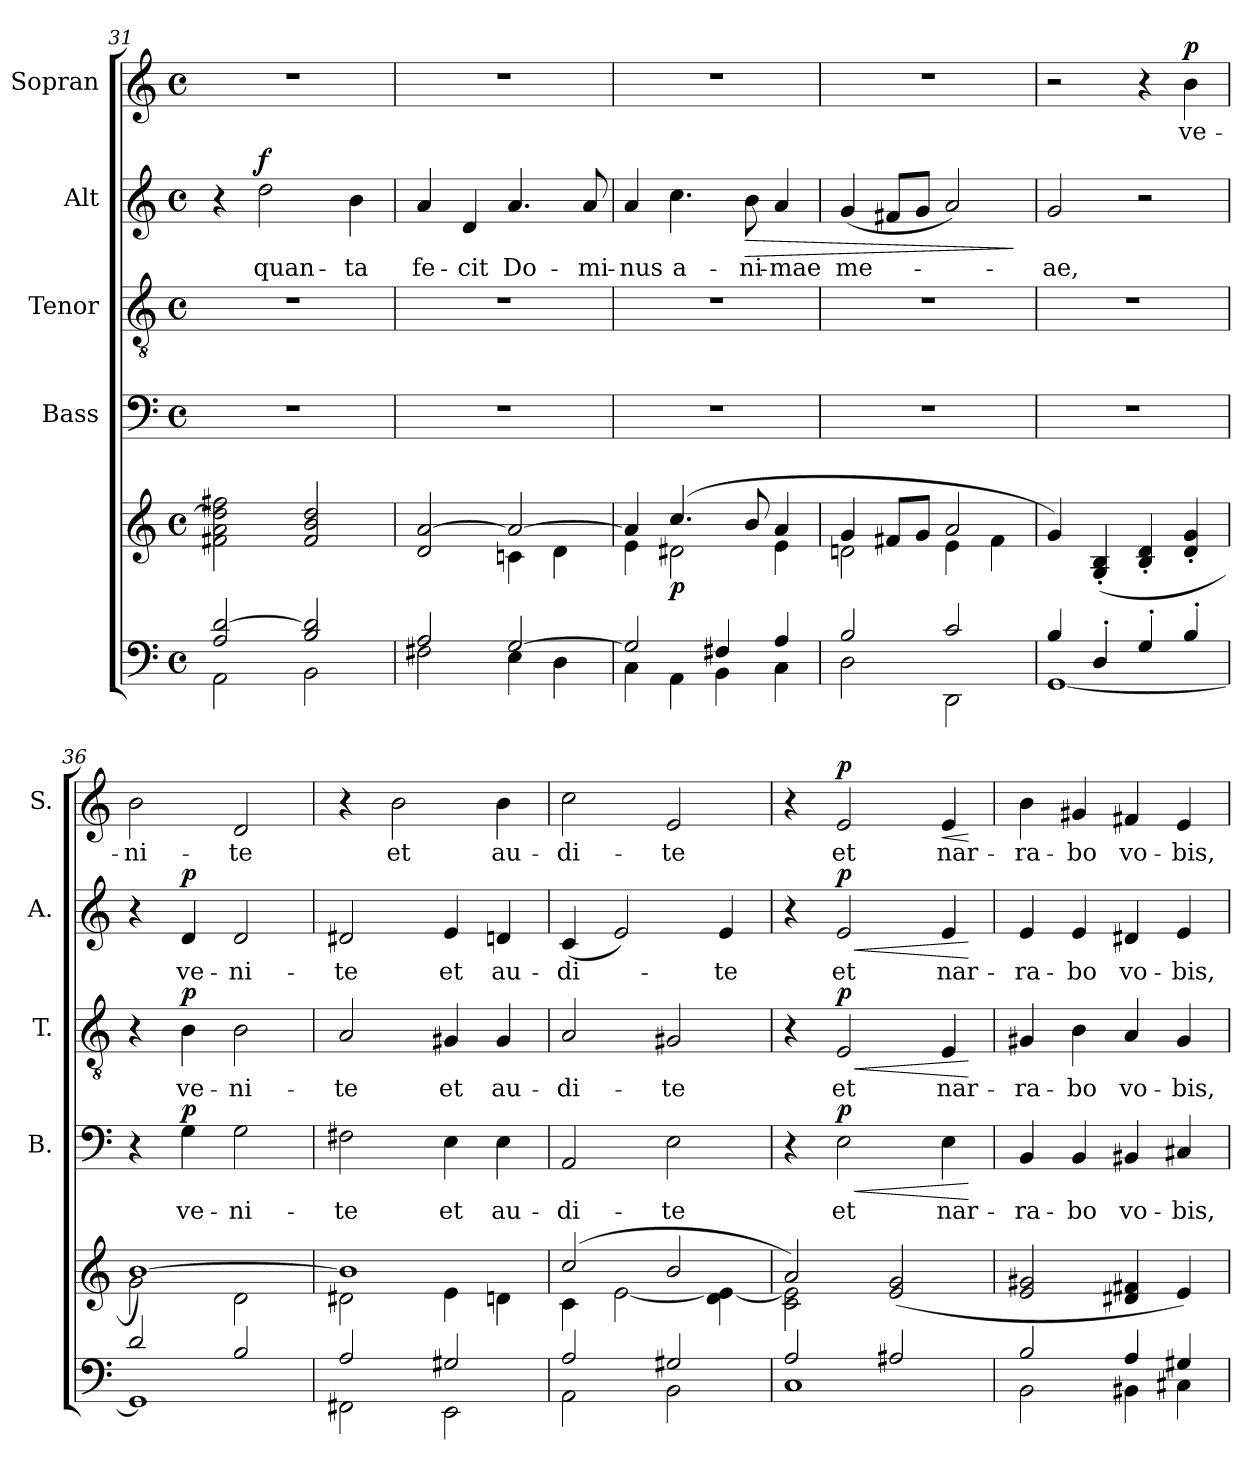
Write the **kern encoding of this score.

**kern	**kern	**dynam	**kern	**text	**dynam	**kern	**text	**dynam	**kern	**text	**dynam	**kern	**text	**dynam
*part5	*part5	*part5	*part4	*part4	*part4	*part3	*part3	*part3	*part2	*part2	*part2	*part1	*part1	*part1
*staff6	*staff5	*staff5/6	*staff4	*staff4	*staff4	*staff3	*staff3	*staff3	*staff2	*staff2	*staff2	*staff1	*staff1	*staff1
*	*	*	*I"Bass	*	*	*I"Tenor	*	*	*I"Alt	*	*	*I"Sopran	*	*
*	*	*	*I'B.	*	*	*I'T.	*	*	*I'A.	*	*	*I'S.	*	*
*clefF4	*clefG2	*	*clefF4	*	*	*clefGv2	*	*	*clefG2	*	*	*clefG2	*	*
*k[]	*k[]	*	*k[]	*	*	*k[]	*	*	*k[]	*	*	*k[]	*	*
*C:	*C:	*	*C:	*	*	*C:	*	*	*C:	*	*	*C:	*	*
*M4/4	*M4/4	*	*M4/4	*	*	*M4/4	*	*	*M4/4	*	*	*M4/4	*	*
*met(c)	*met(c)	*	*met(c)	*	*	*met(c)	*	*	*met(c)	*	*	*met(c)	*	*
=31	=31	=31	=31	=31	=31	=31	=31	=31	=31	=31	=31	=31	=31	=31
*^	*	*	*	*	*	*	*	*	*	*	*	*	*	*
2A/ [>2d/	2AA\	2f#X\ 2a\ 2dd\] 2ff#X\	.	1r	.	.	1r	.	.	4r	.	.	1r	.	.
!	!	!	!	!	!	!	!	!	!	!	!LO:LY:b	!LO:DY:a	!	!	!
.	.	.	.	.	.	.	.	.	.	2dd\	quan-	f	.	.	.
2B/ 2d/]	2BB\	2f#/ 2b/ 2dd/	.	.	.	.	.	.	.	.	.	.	.	.	.
!	!	!	!	!	!	!	!	!	!	!	!LO:LY:b	!	!	!	!
.	.	.	.	.	.	.	.	.	.	4b\	-ta	.	.	.	.
=32	=32	=32	=32	=32	=32	=32	=32	=32	=32	=32	=32	=32	=32	=32	=32
*	*	*^	*	*	*	*	*	*	*	*	*	*	*	*	*
!	!	!	!	!	!	!	!	!	!	!	!	!LO:LY:b	!	!	!	!
2A/	2F#X\	2d/ [>2a/	2ryy	.	1r	.	.	1r	.	.	4a/	fe-	.	1r	.	.
!	!	!	!	!	!	!	!	!	!	!	!	!LO:LY:b	!	!	!	!
.	.	.	.	.	.	.	.	.	.	.	4d/	-cit	.	.	.	.
!	!	!	!	!	!	!	!	!	!	!	!	!LO:LY:b	!	!	!	!
[>2G/	4E\	2a/_	4cn\	.	.	.	.	.	.	.	4.a/	Do-	.	.	.	.
.	4D\	.	4d\	.	.	.	.	.	.	.	.	.	.	.	.	.
!	!	!	!	!	!	!	!	!	!	!	!	!LO:LY:b	!	!	!	!
.	.	.	.	.	.	.	.	.	.	.	8a/	-mi-	.	.	.	.
=33	=33	=33	=33	=33	=33	=33	=33	=33	=33	=33	=33	=33	=33	=33	=33	=33
!	!	!	!	!	!	!	!	!	!	!	!	!LO:LY:b	!	!	!	!
2G/]	4C\	4a/]	4e\	.	1r	.	.	1r	.	.	4a/	-nus	.	1r	.	.
!	!	!	!	!LO:DY:b	!	!	!	!	!	!	!	!LO:LY:b	!	!	!	!
.	4AA\	(4.cc/	2d#X\	p	.	.	.	.	.	.	4.cc\	a-	.	.	.	.
4F#X/	4BB\	.	.	.	.	.	.	.	.	.	.	.	.	.	.	.
!	!	!	!	!	!	!	!	!	!	!	!	!LO:LY:b	!LO:HP:b	!	!	!
.	.	8b/	.	.	.	.	.	.	.	.	8b\	-ni-	>	.	.	.
!	!	!	!	!	!	!	!	!	!	!	!	!LO:LY:b	!	!	!	!
4A/	4C\	4a/	4e\	.	.	.	.	.	.	.	4a/	-mae	.	.	.	.
!!LO:PB:g=z
=34	=34	=34	=34	=34	=34	=34	=34	=34	=34	=34	=34	=34	=34	=34	=34	=34
!	!	!	!	!	!	!	!	!	!	!	!	!LO:LY:b	!	!	!	!
2B/	2D\	4g/	2dn\	.	1r	.	.	1r	.	.	(<4g/	me-	.	1r	.	.
.	.	8f#X/L	.	.	.	.	.	.	.	.	8f#X/L	.	.	.	.	.
.	.	8g/J	.	.	.	.	.	.	.	.	8g/J	.	.	.	.	.
2c/	2DD\	2a/	4e\	.	.	.	.	.	.	.	2a/)	.	.	.	.	.
.	.	.	4f#\	.	.	.	.	.	.	.	.	.	.	.	.	.
*v	*v	*	*	*	*	*	*	*	*	*	*	*	*	*	*	*
*	*v	*v	*	*	*	*	*	*	*	*	*	*	*	*	*
.	.	.	.	.	.	.	.	.	.	.	]	.	.	.
=35	=35	=35	=35	=35	=35	=35	=35	=35	=35	=35	=35	=35	=35	=35
*^	*	*	*	*	*	*	*	*	*	*	*	*	*	*
!	!	!	!	!	!	!	!	!	!	!	!LO:LY:b	!	!	!	!
4B/	[<1GG	4g/)	.	1r	.	.	1r	.	.	2g/	-ae,	.	2r	.	.
4D'>/	.	(4G/'< 4B/'<	.	.	.	.	.	.	.	.	.	.	.	.	.
4G'>/	.	4B/'< 4d/'<	.	.	.	.	.	.	.	2r	.	.	4r	.	.
!	!	!	!	!	!	!	!	!	!	!	!	!	!	!LO:LY:b	!LO:DY:a
4B'>/	.	4d/'< 4g/'<	.	.	.	.	.	.	.	.	.	.	4b\	ve-	p
=36	=36	=36	=36	=36	=36	=36	=36	=36	=36	=36	=36	=36	=36	=36	=36
*	*	*^	*	*	*	*	*	*	*	*	*	*	*	*	*
!	!	!	!	!	!	!	!	!	!	!	!	!	!	!	!LO:LY:b	!
2d/	1GG]	[>1b)	2g\	.	4r	.	.	4r	.	.	4r	.	.	2b\	-ni-	.
!	!	!	!	!	!	!LO:LY:b	!LO:DY:a	!	!LO:LY:b	!LO:DY:a	!	!LO:LY:b	!LO:DY:a	!	!	!
.	.	.	.	.	4G\	ve-	p	4B\	ve-	p	4d/	ve-	p	.	.	.
!	!	!	!	!	!	!LO:LY:b	!	!	!LO:LY:b	!	!	!LO:LY:b	!	!	!LO:LY:b	!
2B/	.	.	2d\	.	2G\	-ni-	.	2B\	-ni-	.	2d/	-ni-	.	2d/	-te	.
=37	=37	=37	=37	=37	=37	=37	=37	=37	=37	=37	=37	=37	=37	=37	=37	=37
!	!	!	!	!	!	!LO:LY:b	!	!	!LO:LY:b	!	!	!LO:LY:b	!	!	!	!
2A/	2FF#X\	1b]	2d#X\	.	2F#X\	-te	.	2A/	-te	.	2d#X/	-te	.	4r	.	.
!	!	!	!	!	!	!	!	!	!	!	!	!	!	!	!LO:LY:b	!
.	.	.	.	.	.	.	.	.	.	.	.	.	.	2b\	et	.
!	!	!	!	!	!	!LO:LY:b	!	!	!LO:LY:b	!	!	!LO:LY:b	!	!	!	!
2G#X/	2EE\	.	4e\	.	4E\	et	.	4G#X/	et	.	4e/	et	.	.	.	.
!	!	!	!	!	!	!LO:LY:b	!	!	!LO:LY:b	!	!	!LO:LY:b	!	!	!LO:LY:b	!
.	.	.	4dn\	.	4E\	au-	.	4G#/	au-	.	4dn/	au-	.	4b\	au-	.
=38	=38	=38	=38	=38	=38	=38	=38	=38	=38	=38	=38	=38	=38	=38	=38	=38
!	!	!	!	!	!	!LO:LY:b	!	!	!LO:LY:b	!	!	!LO:LY:b	!	!	!LO:LY:b	!
2A/	2AA\	(2cc/	4c\	.	2AA/	-di-	.	2A/	-di-	.	(<4c/	-di-	.	2cc\	-di-	.
.	.	.	[<2e\	.	.	.	.	.	.	.	2e/)	.	.	.	.	.
!	!	!	!	!	!	!LO:LY:b	!	!	!LO:LY:b	!	!	!	!	!	!LO:LY:b	!
2G#X/	2BB\	2b/	.	.	2E\	-te	.	2G#X/	-te	.	.	.	.	2e/	-te	.
!	!	!	!	!	!	!	!	!	!	!	!	!LO:LY:b	!	!	!	!
.	.	.	4d\ 4e\_	.	.	.	.	.	.	.	4e/	-te	.	.	.	.
=39	=39	=39	=39	=39	=39	=39	=39	=39	=39	=39	=39	=39	=39	=39	=39	=39
2A/	1C	2a/)	2c\ 2e\]	.	4r	.	.	4r	.	.	4r	.	.	4r	.	.
!	!	!	!	!	!	!LO:LY:b	!LO:HP:b	!	!LO:LY:b	!LO:HP:b	!	!LO:LY:b	!LO:HP:b	!	!LO:LY:b	!
!	!	!	!	!	!	!	!LO:DY:n=1:a	!	!	!LO:DY:n=1:a	!	!	!LO:DY:n=1:a	!	!	!LO:DY:a
.	.	.	.	.	2E\	et	< p	2E/	et	< p	2e/	et	< p	2e/	et	p
2A#X/	.	(2e/ 2g/	2ryy	.	.	.	.	.	.	.	.	.	.	.	.	.
!	!	!	!	!	!	!LO:LY:b	!	!	!LO:LY:b	!	!	!LO:LY:b	!	!	!LO:LY:b	!LO:HP:b
.	.	.	.	.	4E\	nar-	.	4E/	nar-	.	4e/	nar-	.	4e/	nar-	<
*v	*v	*	*	*	*	*	*	*	*	*	*	*	*	*	*	*
*	*v	*v	*	*	*	*	*	*	*	*	*	*	*	*	*
.	.	.	.	.	[	.	.	[	.	.	[	.	.	[
!!LO:LB:g=z
=40	=40	=40	=40	=40	=40	=40	=40	=40	=40	=40	=40	=40	=40	=40
*^	*	*	*	*	*	*	*	*	*	*	*	*	*	*
!	!	!	!	!	!LO:LY:b	!	!	!LO:LY:b	!	!	!LO:LY:b	!	!	!LO:LY:b	!
2B/	2BB\	2e/ 2g#X/	.	4BB/	-ra-	.	4G#X/	-ra-	.	4e/	-ra-	.	4b\	-ra-	.
!	!	!	!	!	!LO:LY:b	!	!	!LO:LY:b	!	!	!LO:LY:b	!	!	!LO:LY:b	!
.	.	.	.	4BB/	-bo	.	4B\	-bo	.	4e/	-bo	.	4g#X/	-bo	.
!	!	!	!	!	!LO:LY:b	!	!	!LO:LY:b	!	!	!LO:LY:b	!	!	!LO:LY:b	!
4A/	4BB#X\	4d#X/ 4f#X/	.	4BB#X/	vo-	.	4A/	vo-	.	4d#X/	vo-	.	4f#X/	vo-	.
!	!	!	!	!	!LO:LY:b	!	!	!LO:LY:b	!	!	!LO:LY:b	!	!	!LO:LY:b	!
4G#X/	4C#X\	4e/)	.	4C#X/	-bis,	.	4G#/	-bis,	.	4e/	-bis,	.	4e/	-bis,	.
*v	*v	*	*	*	*	*	*	*	*	*	*	*	*	*	*
=	=	=	=	=	=	=	=	=	=	=	=	=	=	=
*-	*-	*-	*-	*-	*-	*-	*-	*-	*-	*-	*-	*-	*-	*-
